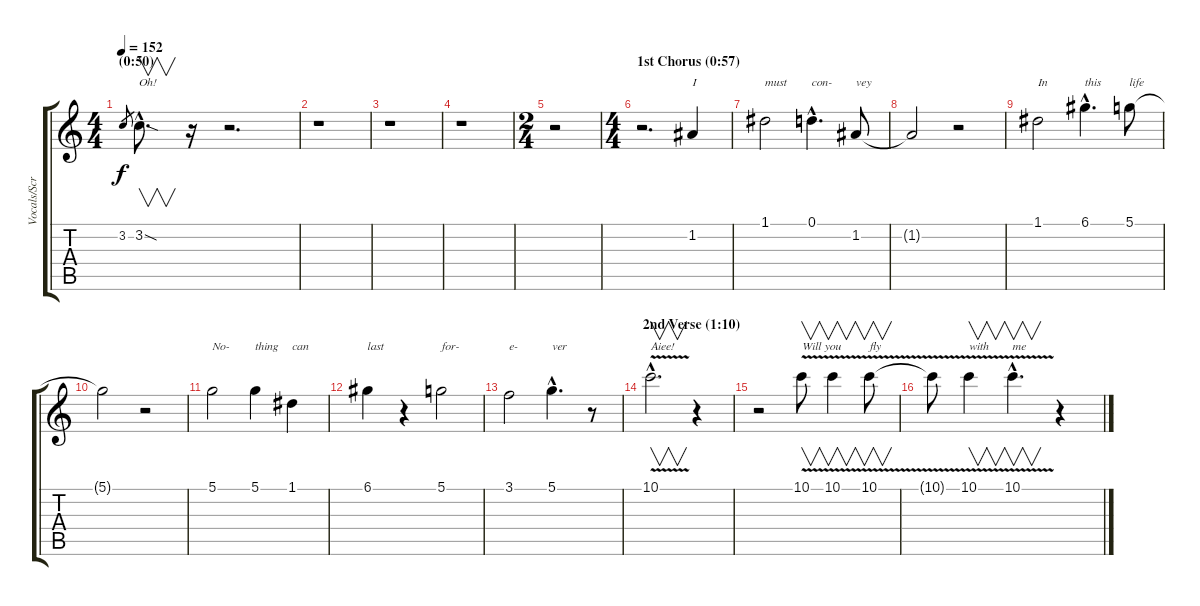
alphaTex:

\track ("Vocals/Screaming" "Vocals/Scr") {instrument guitarharmonics}
\staff {score tabs}
\tuning (D4 A3 F3 C3 G2 C2) {hide}
\ts (4 4)
\section ("" "(0:50)")
\tempo 152
\clef g2
\ks c
3.2.8{gr dy f} 3.2{sod hac}.8{v d txt "Oh!"} r.16 r.2{d} |
r.1 |
r.1 |
r.1 |
\ts (2 4)
r.2 |
\ts (4 4)
\section ("" "1st Chorus (0:57)")
r.2{d} 1.2.4{txt "I" instrument violin} |
1.1.2{txt "must" instrument violin} 0.1{hac}.4{d txt "con-"} 1.2.8{txt "vey"} |
1.2{t}.2 r.2 |
1.1.2{txt "In" instrument violin} 6.1{hac}.4{d txt "this"} 5.1.8{txt "life"} |
5.1{t}.2 r.2 |
5.1.2{txt "No-" instrument violin} 5.1.4{txt "thing"} 1.1.4{txt "can"} |
6.1.4{txt "last" instrument violin} r.4 5.1.2{txt "for-"} |
3.1.2{txt "e-" instrument violin} 5.1{hac}.4{d txt "ver"} r.8 |
\section ("" "2nd Verse (1:10)")
10.1{v hac}.2{v d txt "Aiee!" instrument guitarharmonics} r.4 |
r.2 10.1{v}.8{v txt "Will you"} 10.1{v}.4{v} 10.1{v}.8{v txt "fly"} |
10.1{t}.8 10.1{v}.4{v txt "with"} 10.1{v hac}.4{v d txt "me"} r.4
